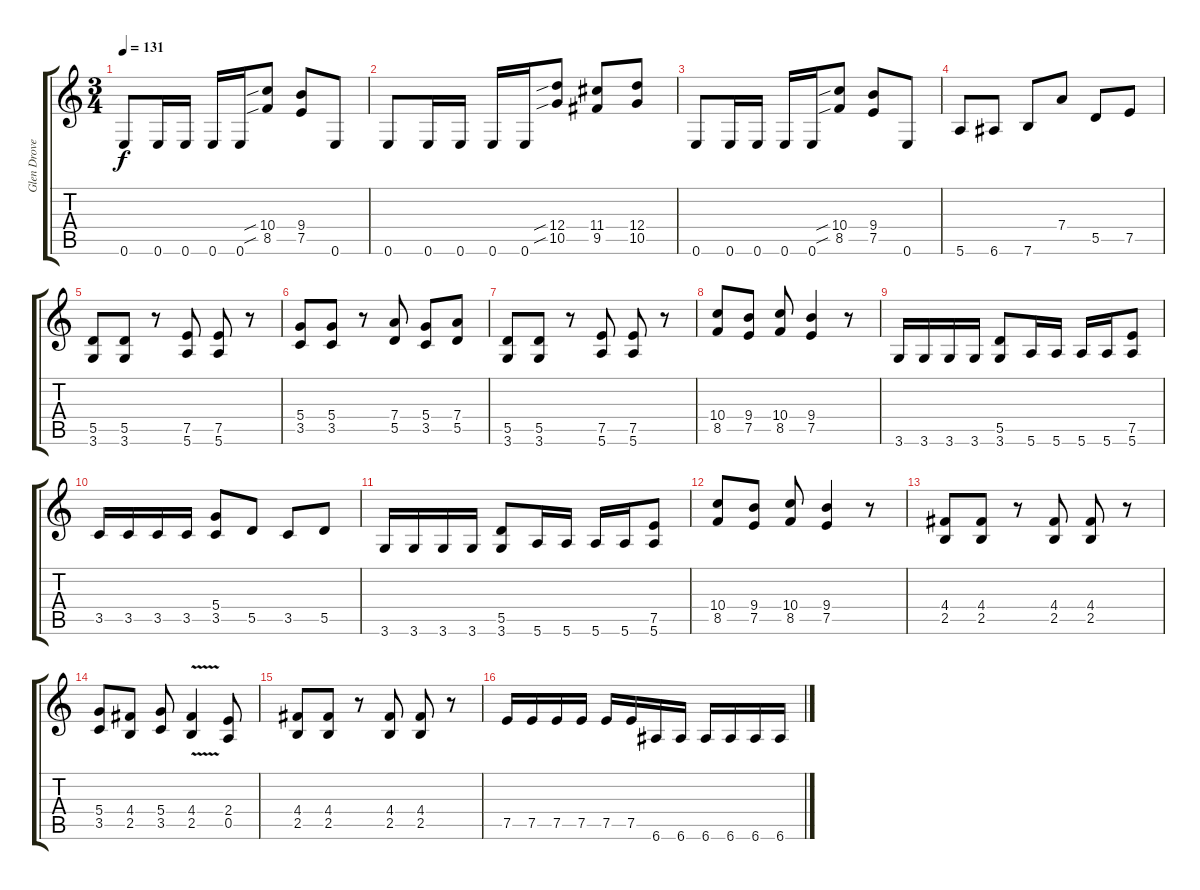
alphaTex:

\track ("Glen Drover" "Glen Drove") {instrument overdrivenguitar}
\staff {score tabs}
\tuning (E4 B3 G3 D3 A2 E2) {hide}
\ts (3 4)
\tempo 131
\clef g2
\ks c
0.6.8{dy f instrument distortionguitar} 0.6.16 0.6.16 0.6.16 0.6.16 (10.4{sib} 8.5{sib}).8 (9.4 7.5).8 0.6.8 |
0.6.8 0.6.16 0.6.16 0.6.16 0.6.16 (12.4{sib} 10.5{sib}).8 (11.4 9.5).8 (12.4 10.5).8 |
0.6.8{instrument distortionguitar} 0.6.16 0.6.16 0.6.16 0.6.16 (10.4{sib} 8.5{sib}).8 (9.4 7.5).8 0.6.8 |
5.6.8 6.6.8 7.6.8 7.4.8 5.5.8 7.5.8 |
(5.5 3.6).8 (5.5 3.6).8 r.8 (7.5 5.6).8 (7.5 5.6).8 r.8 |
(5.4 3.5).8 (5.4 3.5).8 r.8 (7.4 5.5).8 (5.4 3.5).8 (7.4 5.5).8 |
(5.5 3.6).8 (5.5 3.6).8 r.8 (7.5 5.6).8 (7.5 5.6).8 r.8 |
(10.4 8.5).8 (9.4 7.5).8 (10.4 8.5).8 (9.4 7.5).4 r.8 |
3.6.16 3.6.16 3.6.16 3.6.16 (5.5 3.6).8 5.6.16 5.6.16 5.6.16 5.6.16 (7.5 5.6).8 |
3.5.16 3.5.16 3.5.16 3.5.16 (5.4 3.5).8 5.5.8 3.5.8 5.5.8 |
3.6.16 3.6.16 3.6.16 3.6.16 (5.5 3.6).8 5.6.16 5.6.16 5.6.16 5.6.16 (7.5 5.6).8 |
(10.4 8.5).8 (9.4 7.5).8 (10.4 8.5).8 (9.4 7.5).4 r.8 |
(4.4 2.5).8 (4.4 2.5).8 r.8 (4.4 2.5).8 (4.4 2.5).8 r.8 |
(5.4 3.5).8 (4.4 2.5).8 (5.4 3.5).8 (4.4 2.5{v}).4 (2.4 0.5).8 |
(4.4 2.5).8 (4.4 2.5).8 r.8 (4.4 2.5).8 (4.4 2.5).8 r.8 |
7.5.16 7.5.16 7.5.16 7.5.16 7.5.16 7.5.16 6.6.16 6.6.16 6.6.16 6.6.16 6.6.16 6.6.16
